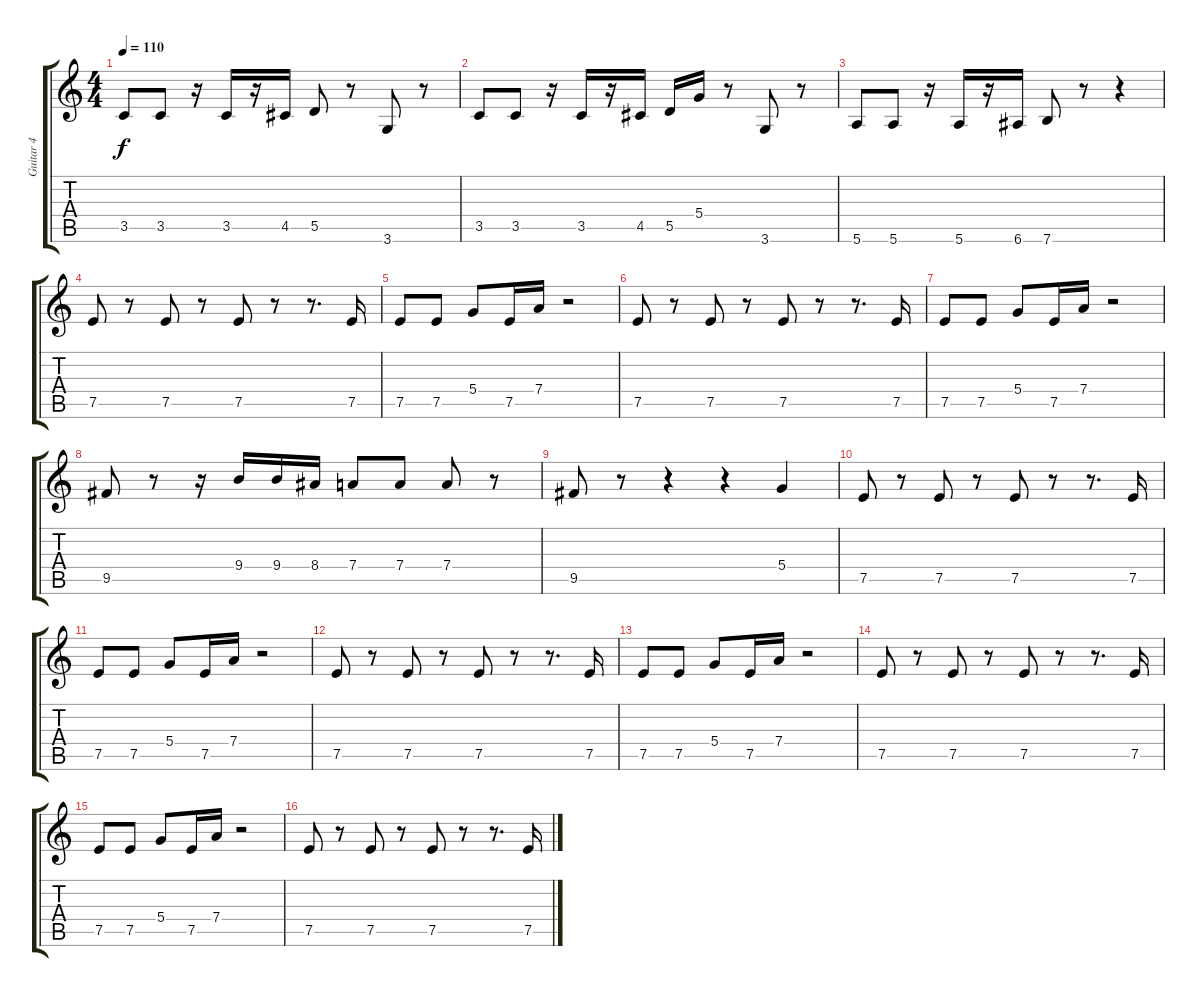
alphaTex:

\track ("Guitar 4" "Guitar 4") {instrument electricguitarmuted}
\staff {score tabs}
\tuning (E4 B3 G3 D3 A2 E2) {hide}
\ts (4 4)
\tempo 110
\clef g2
\ks c
3.5.8{dy f} 3.5.8 r.16 3.5.16 r.16 4.5.16 5.5.8 r.8 3.6.8 r.8 |
3.5.8 3.5.8 r.16 3.5.16 r.16 4.5.16 5.5.16 5.4.16 r.8 3.6.8 r.8 |
5.6.8 5.6.8 r.16 5.6.16 r.16 6.6.16 7.6.8 r.8 r.4 |
7.5.8 r.8 7.5.8 r.8 7.5.8 r.8 r.8{d} 7.5.16 |
7.5.8 7.5.8 5.4.8 7.5.16 7.4.16 r.2 |
7.5.8 r.8 7.5.8 r.8 7.5.8 r.8 r.8{d} 7.5.16 |
7.5.8 7.5.8 5.4.8 7.5.16 7.4.16 r.2 |
9.5.8 r.8 r.16 9.4.16 9.4.16 8.4.16 7.4.8 7.4.8 7.4.8 r.8 |
9.5.8 r.8 r.4 r.4 5.4.4 |
7.5.8 r.8 7.5.8 r.8 7.5.8 r.8 r.8{d} 7.5.16 |
7.5.8 7.5.8 5.4.8 7.5.16 7.4.16 r.2 |
7.5.8 r.8 7.5.8 r.8 7.5.8 r.8 r.8{d} 7.5.16 |
7.5.8 7.5.8 5.4.8 7.5.16 7.4.16 r.2 |
7.5.8 r.8 7.5.8 r.8 7.5.8 r.8 r.8{d} 7.5.16 |
7.5.8 7.5.8 5.4.8 7.5.16 7.4.16 r.2 |
7.5.8 r.8 7.5.8 r.8 7.5.8 r.8 r.8{d} 7.5.16
